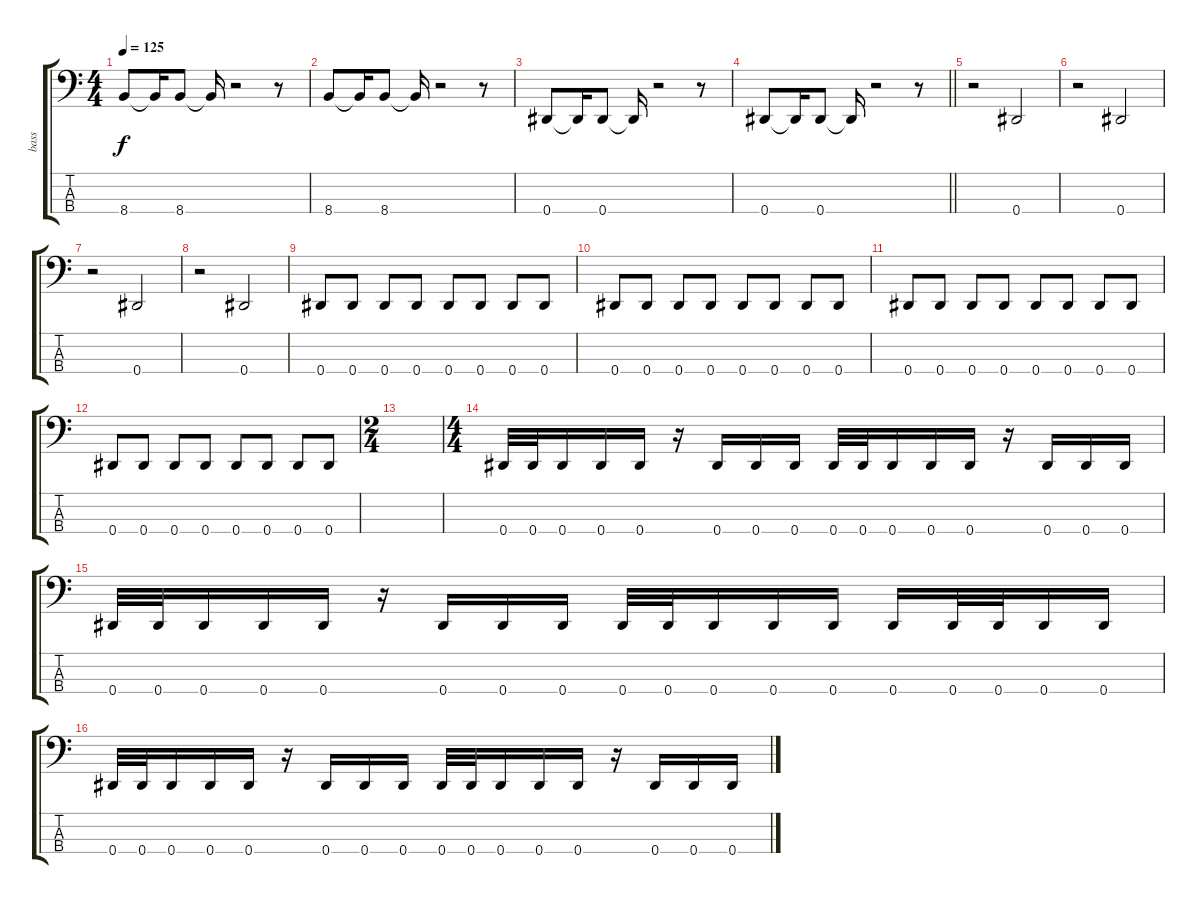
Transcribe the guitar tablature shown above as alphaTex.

\track ("bass" "bass") {instrument electricbasspick}
\staff {score tabs}
\tuning (Ab2 Eb2 Bb1 Eb1) {hide}
\ts (4 4)
\tempo 125
\clef f4
\ks c
8.4.8{dy f} 8.4{t}.16 8.4.8 8.4{t}.16 r.2 r.8 |
8.4.8 8.4{t}.16 8.4.8 8.4{t}.16 r.2 r.8 |
0.4.8 0.4{t}.16 0.4.8 0.4{t}.16 r.2 r.8 |
\barLineRight lightlight
0.4.8 0.4{t}.16 0.4.8 0.4{t}.16 r.2 r.8 |
r.2 0.4.2 |
r.2 0.4.2 |
r.2 0.4.2 |
r.2 0.4.2 |
0.4.8 0.4.8 0.4.8 0.4.8 0.4.8 0.4.8 0.4.8 0.4.8 |
0.4.8 0.4.8 0.4.8 0.4.8 0.4.8 0.4.8 0.4.8 0.4.8 |
0.4.8 0.4.8 0.4.8 0.4.8 0.4.8 0.4.8 0.4.8 0.4.8 |
0.4.8 0.4.8 0.4.8 0.4.8 0.4.8 0.4.8 0.4.8 0.4.8 |
\ts (2 4)
|
\ts (4 4)
0.4.32 0.4.32 0.4.16 0.4.16 0.4.16 r.16 0.4.16 0.4.16 0.4.16 0.4.32 0.4.32 0.4.16 0.4.16 0.4.16 r.16 0.4.16 0.4.16 0.4.16 |
0.4.32 0.4.32 0.4.16 0.4.16 0.4.16 r.16 0.4.16 0.4.16 0.4.16 0.4.32 0.4.32 0.4.16 0.4.16 0.4.16 0.4.16 0.4.32 0.4.32 0.4.16 0.4.16 |
0.4.32 0.4.32 0.4.16 0.4.16 0.4.16 r.16 0.4.16 0.4.16 0.4.16 0.4.32 0.4.32 0.4.16 0.4.16 0.4.16 r.16 0.4.16 0.4.16 0.4.16
